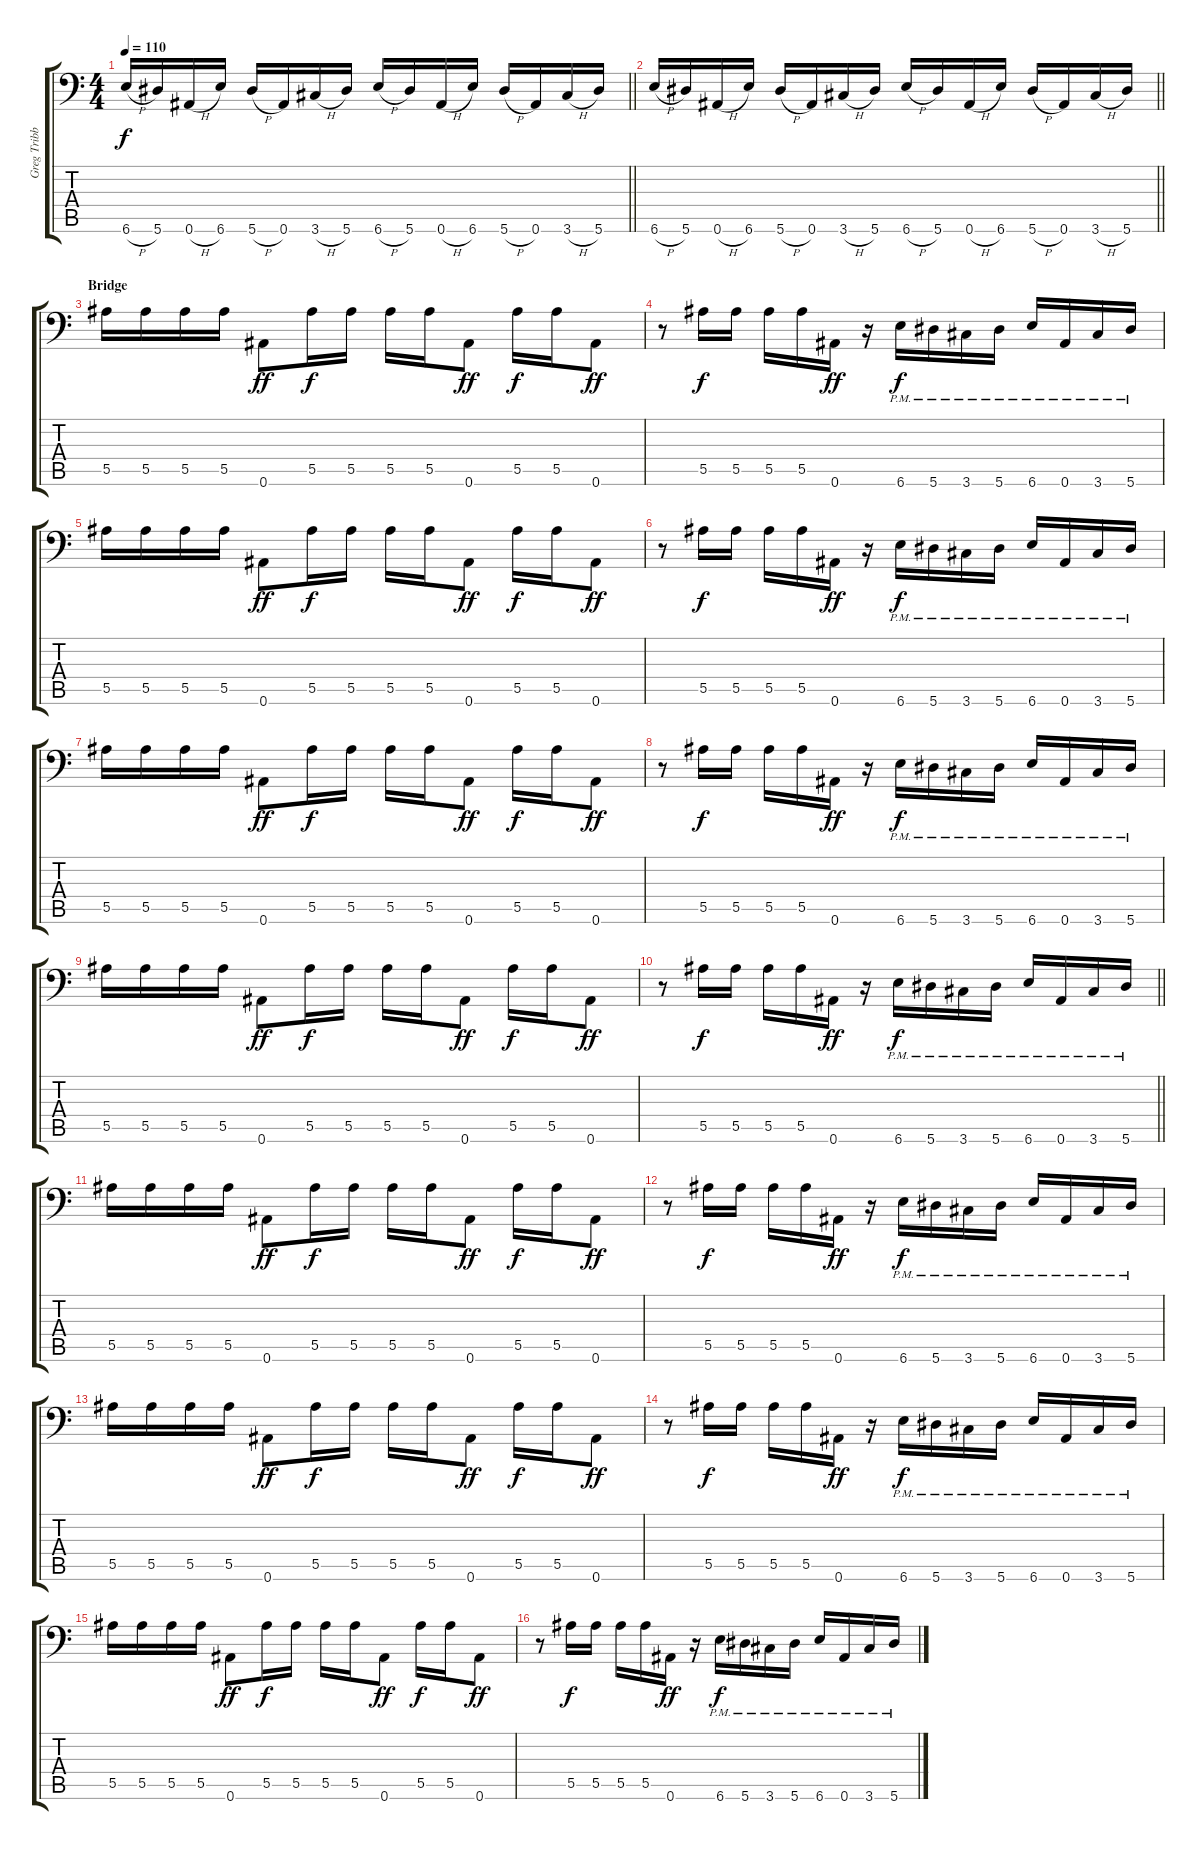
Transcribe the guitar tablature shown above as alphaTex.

\track ("Greg Tribbett" "Greg Tribb") {instrument distortionguitar}
\staff {score tabs}
\tuning (C4 G3 Eb3 Bb2 F2 Bb1) {hide}
\ts (4 4)
\tempo 110
\clef f4
\barLineRight lightlight
\ks c
6.6{h}.16{dy f} 5.6.16 0.6{h}.16 6.6.16 5.6{h}.16 0.6.16 3.6{h}.16 5.6.16 6.6{h}.16 5.6.16 0.6{h}.16 6.6.16 5.6{h}.16 0.6.16 3.6{h}.16 5.6.16 |
\barLineRight lightlight
6.6{h}.16 5.6.16 0.6{h}.16 6.6.16 5.6{h}.16 0.6.16 3.6{h}.16 5.6.16 6.6{h}.16 5.6.16 0.6{h}.16 6.6.16 5.6{h}.16 0.6.16 3.6{h}.16 5.6.16 |
\section ("" "Bridge")
5.5.16 5.5.16 5.5.16 5.5.16 0.6.8{dy ff} 5.5.16{dy f} 5.5.16 5.5.16 5.5.16 0.6.8{dy ff} 5.5.16{dy f} 5.5.16 0.6.8{dy ff} |
r.8 5.5.16{dy f} 5.5.16 5.5.16 5.5.16 0.6.16{dy ff} r.16 6.6{pm}.16{dy f} 5.6{pm}.16 3.6{pm}.16 5.6{pm}.16 6.6{pm}.16 0.6{pm}.16 3.6{pm}.16 5.6{pm}.16 |
5.5.16 5.5.16 5.5.16 5.5.16 0.6.8{dy ff} 5.5.16{dy f} 5.5.16 5.5.16 5.5.16 0.6.8{dy ff} 5.5.16{dy f} 5.5.16 0.6.8{dy ff} |
r.8 5.5.16{dy f} 5.5.16 5.5.16 5.5.16 0.6.16{dy ff} r.16 6.6{pm}.16{dy f} 5.6{pm}.16 3.6{pm}.16 5.6{pm}.16 6.6{pm}.16 0.6{pm}.16 3.6{pm}.16 5.6{pm}.16 |
5.5.16 5.5.16 5.5.16 5.5.16 0.6.8{dy ff} 5.5.16{dy f} 5.5.16 5.5.16 5.5.16 0.6.8{dy ff} 5.5.16{dy f} 5.5.16 0.6.8{dy ff} |
r.8 5.5.16{dy f} 5.5.16 5.5.16 5.5.16 0.6.16{dy ff} r.16 6.6{pm}.16{dy f} 5.6{pm}.16 3.6{pm}.16 5.6{pm}.16 6.6{pm}.16 0.6{pm}.16 3.6{pm}.16 5.6{pm}.16 |
5.5.16 5.5.16 5.5.16 5.5.16 0.6.8{dy ff} 5.5.16{dy f} 5.5.16 5.5.16 5.5.16 0.6.8{dy ff} 5.5.16{dy f} 5.5.16 0.6.8{dy ff} |
\barLineRight lightlight
r.8 5.5.16{dy f} 5.5.16 5.5.16 5.5.16 0.6.16{dy ff} r.16 6.6{pm}.16{dy f} 5.6{pm}.16 3.6{pm}.16 5.6{pm}.16 6.6{pm}.16 0.6{pm}.16 3.6{pm}.16 5.6{pm}.16 |
5.5.16 5.5.16 5.5.16 5.5.16 0.6.8{dy ff} 5.5.16{dy f} 5.5.16 5.5.16 5.5.16 0.6.8{dy ff} 5.5.16{dy f} 5.5.16 0.6.8{dy ff} |
r.8 5.5.16{dy f} 5.5.16 5.5.16 5.5.16 0.6.16{dy ff} r.16 6.6{pm}.16{dy f} 5.6{pm}.16 3.6{pm}.16 5.6{pm}.16 6.6{pm}.16 0.6{pm}.16 3.6{pm}.16 5.6{pm}.16 |
5.5.16 5.5.16 5.5.16 5.5.16 0.6.8{dy ff} 5.5.16{dy f} 5.5.16 5.5.16 5.5.16 0.6.8{dy ff} 5.5.16{dy f} 5.5.16 0.6.8{dy ff} |
r.8 5.5.16{dy f} 5.5.16 5.5.16 5.5.16 0.6.16{dy ff} r.16 6.6{pm}.16{dy f} 5.6{pm}.16 3.6{pm}.16 5.6{pm}.16 6.6{pm}.16 0.6{pm}.16 3.6{pm}.16 5.6{pm}.16 |
5.5.16 5.5.16 5.5.16 5.5.16 0.6.8{dy ff} 5.5.16{dy f} 5.5.16 5.5.16 5.5.16 0.6.8{dy ff} 5.5.16{dy f} 5.5.16 0.6.8{dy ff} |
r.8 5.5.16{dy f} 5.5.16 5.5.16 5.5.16 0.6.16{dy ff} r.16 6.6{pm}.16{dy f} 5.6{pm}.16 3.6{pm}.16 5.6{pm}.16 6.6{pm}.16 0.6{pm}.16 3.6{pm}.16 5.6{pm}.16
